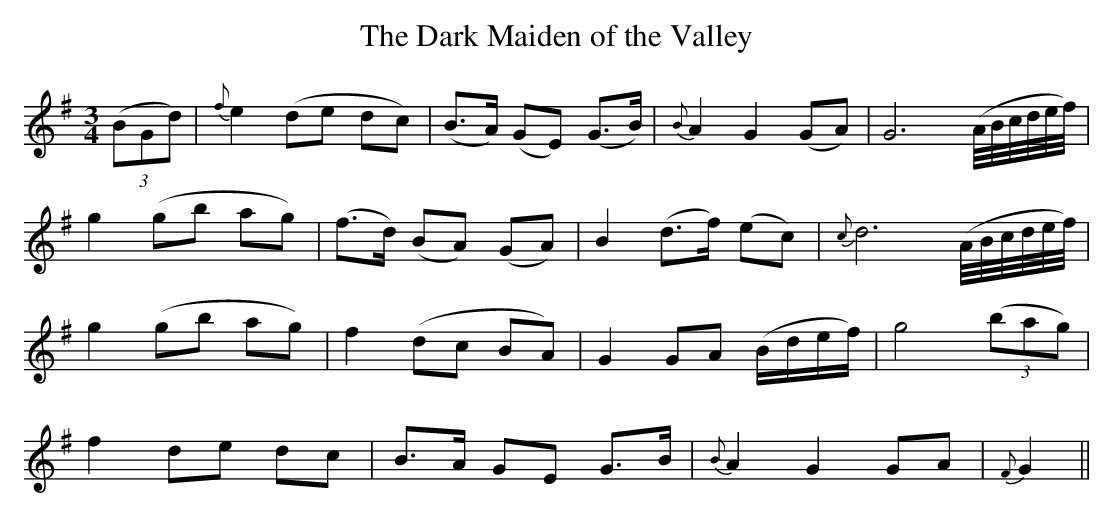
X:1
T: The Dark Maiden of the Valley
M: 3/4
L: 1/8
K: G
((3BGd)|{f}e2 (de dc)|(B>A) (GE) (G>B)|{B}A2 G2 (GA)|G6 (A//B//c//d//e//f//)|
g2 (gb ag)|(f>d) (BA) (GA)|B2 (d>f) (ec)|{c}d6 (A//B//c//d//e//f//)|
g2 (gb ag)|f2 (dc BA)|G2 GA (B/2d/2e/2f/2)|g4 ((3bag)|
f2 de dc|B>A GE G>B|{B}A2 G2 GA|{F}G2||
